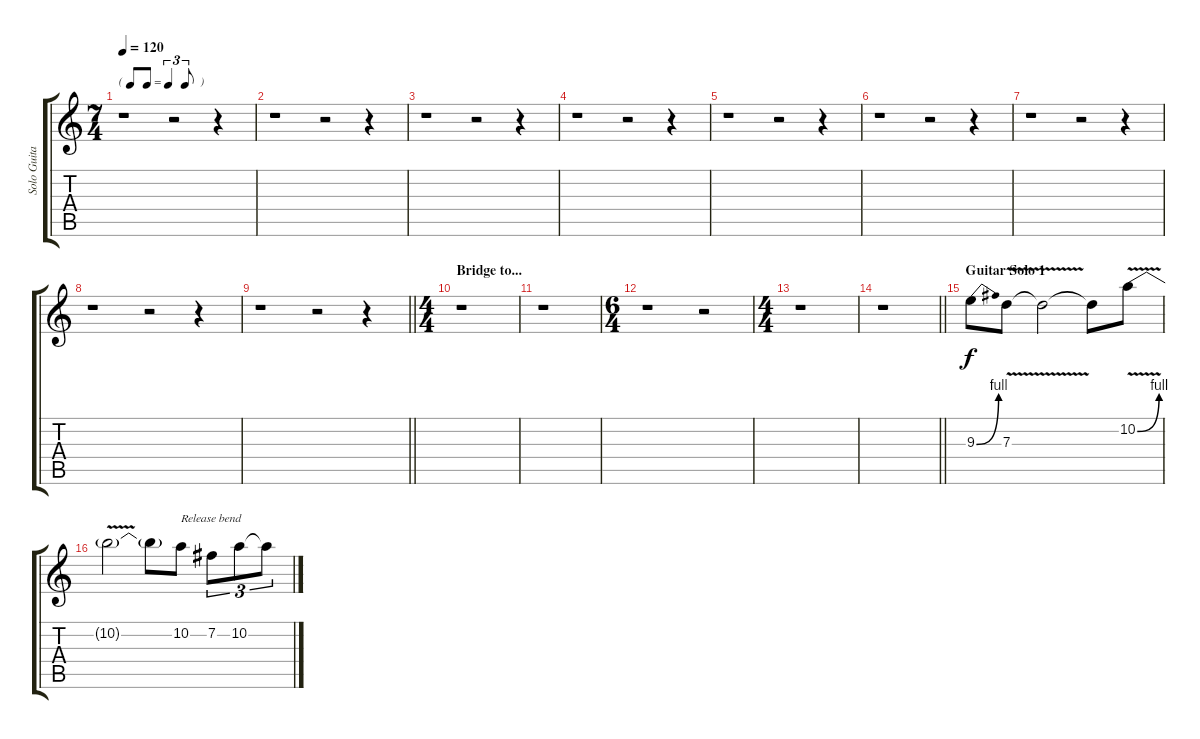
\track ("Solo Guitar I (Gilmour)" "Solo Guita") {instrument distortionguitar}
\staff {score tabs}
\tuning (E4 B3 G3 D3 A2 E2) {hide}
\ts (7 4)
\tf triplet8th
\tempo 120
\clef g2
\ks c
r.1{dy f} r.2 r.4 |
r.1 r.2 r.4 |
r.1 r.2 r.4 |
r.1 r.2 r.4 |
r.1 r.2 r.4 |
r.1 r.2 r.4 |
r.1 r.2 r.4 |
r.1 r.2 r.4 |
\barLineRight lightlight
r.1 r.2 r.4 |
\ts (4 4)
\section ("" "Bridge to...")
r.1 |
r.1 |
\ts (6 4)
r.1 r.2 |
\ts (4 4)
r.1 |
\barLineRight lightlight
r.1 |
\section ("" "Guitar Solo 1")
9.3{be (bend 0 0 60 4)}.8 7.3{v}.8 7.3{t}.2 7.3{t}.8 10.2{be (bend 0 0 60 4) v}.8 |
10.2{t}.2 10.2{t}.8 10.2.8{txt "Release bend"} 7.2.8{tu (3 2)} 10.2.8{tu (3 2)} 10.2{t}.8{tu (3 2)}
